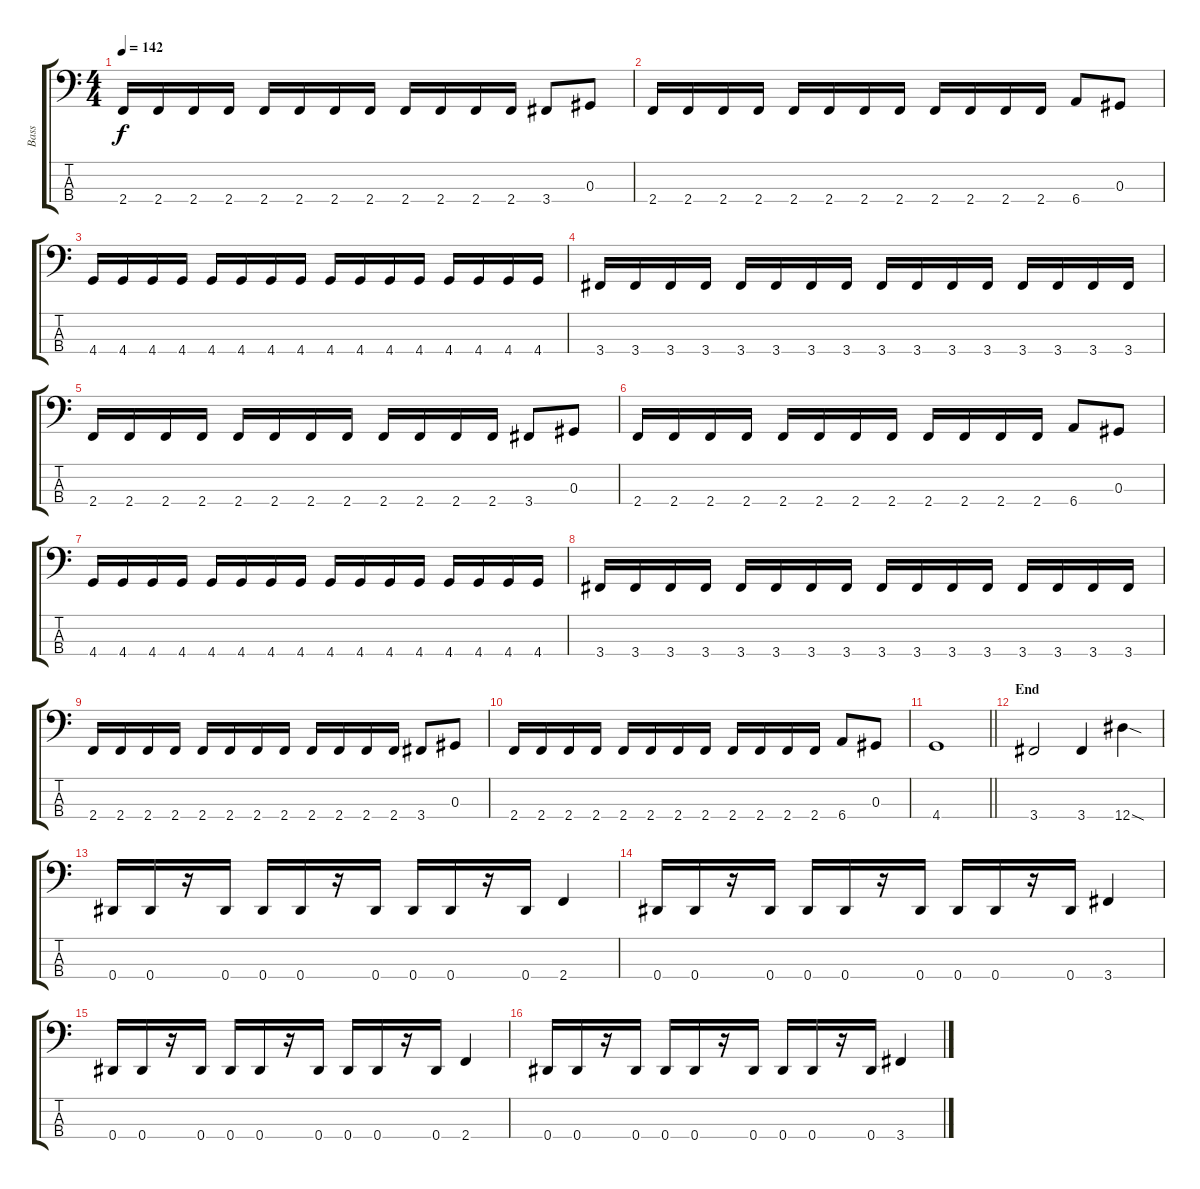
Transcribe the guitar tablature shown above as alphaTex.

\track ("Bass" "Bass") {instrument electricbasspick}
\staff {score tabs}
\tuning (Gb2 Db2 Ab1 Eb1) {hide}
\ts (4 4)
\tempo 142
\clef f4
\ks c
2.4.16{dy f} 2.4.16 2.4.16 2.4.16 2.4.16 2.4.16 2.4.16 2.4.16 2.4.16 2.4.16 2.4.16 2.4.16 3.4.8 0.3.8 |
2.4.16 2.4.16 2.4.16 2.4.16 2.4.16 2.4.16 2.4.16 2.4.16 2.4.16 2.4.16 2.4.16 2.4.16 6.4.8 0.3.8 |
4.4.16 4.4.16 4.4.16 4.4.16 4.4.16 4.4.16 4.4.16 4.4.16 4.4.16 4.4.16 4.4.16 4.4.16 4.4.16 4.4.16 4.4.16 4.4.16 |
3.4.16 3.4.16 3.4.16 3.4.16 3.4.16 3.4.16 3.4.16 3.4.16 3.4.16 3.4.16 3.4.16 3.4.16 3.4.16 3.4.16 3.4.16 3.4.16 |
2.4.16 2.4.16 2.4.16 2.4.16 2.4.16 2.4.16 2.4.16 2.4.16 2.4.16 2.4.16 2.4.16 2.4.16 3.4.8 0.3.8 |
2.4.16 2.4.16 2.4.16 2.4.16 2.4.16 2.4.16 2.4.16 2.4.16 2.4.16 2.4.16 2.4.16 2.4.16 6.4.8 0.3.8 |
4.4.16 4.4.16 4.4.16 4.4.16 4.4.16 4.4.16 4.4.16 4.4.16 4.4.16 4.4.16 4.4.16 4.4.16 4.4.16 4.4.16 4.4.16 4.4.16 |
3.4.16 3.4.16 3.4.16 3.4.16 3.4.16 3.4.16 3.4.16 3.4.16 3.4.16 3.4.16 3.4.16 3.4.16 3.4.16 3.4.16 3.4.16 3.4.16 |
2.4.16 2.4.16 2.4.16 2.4.16 2.4.16 2.4.16 2.4.16 2.4.16 2.4.16 2.4.16 2.4.16 2.4.16 3.4.8 0.3.8 |
2.4.16 2.4.16 2.4.16 2.4.16 2.4.16 2.4.16 2.4.16 2.4.16 2.4.16 2.4.16 2.4.16 2.4.16 6.4.8 0.3.8 |
\barLineRight lightlight
4.4.1 |
\section ("" "End")
3.4.2 3.4.4 12.4{sod}.4 |
0.4.16 0.4.16 r.16 0.4.16 0.4.16 0.4.16 r.16 0.4.16 0.4.16 0.4.16 r.16 0.4.16 2.4.4 |
0.4.16 0.4.16 r.16 0.4.16 0.4.16 0.4.16 r.16 0.4.16 0.4.16 0.4.16 r.16 0.4.16 3.4.4 |
0.4.16 0.4.16 r.16 0.4.16 0.4.16 0.4.16 r.16 0.4.16 0.4.16 0.4.16 r.16 0.4.16 2.4.4 |
0.4.16 0.4.16 r.16 0.4.16 0.4.16 0.4.16 r.16 0.4.16 0.4.16 0.4.16 r.16 0.4.16 3.4.4
